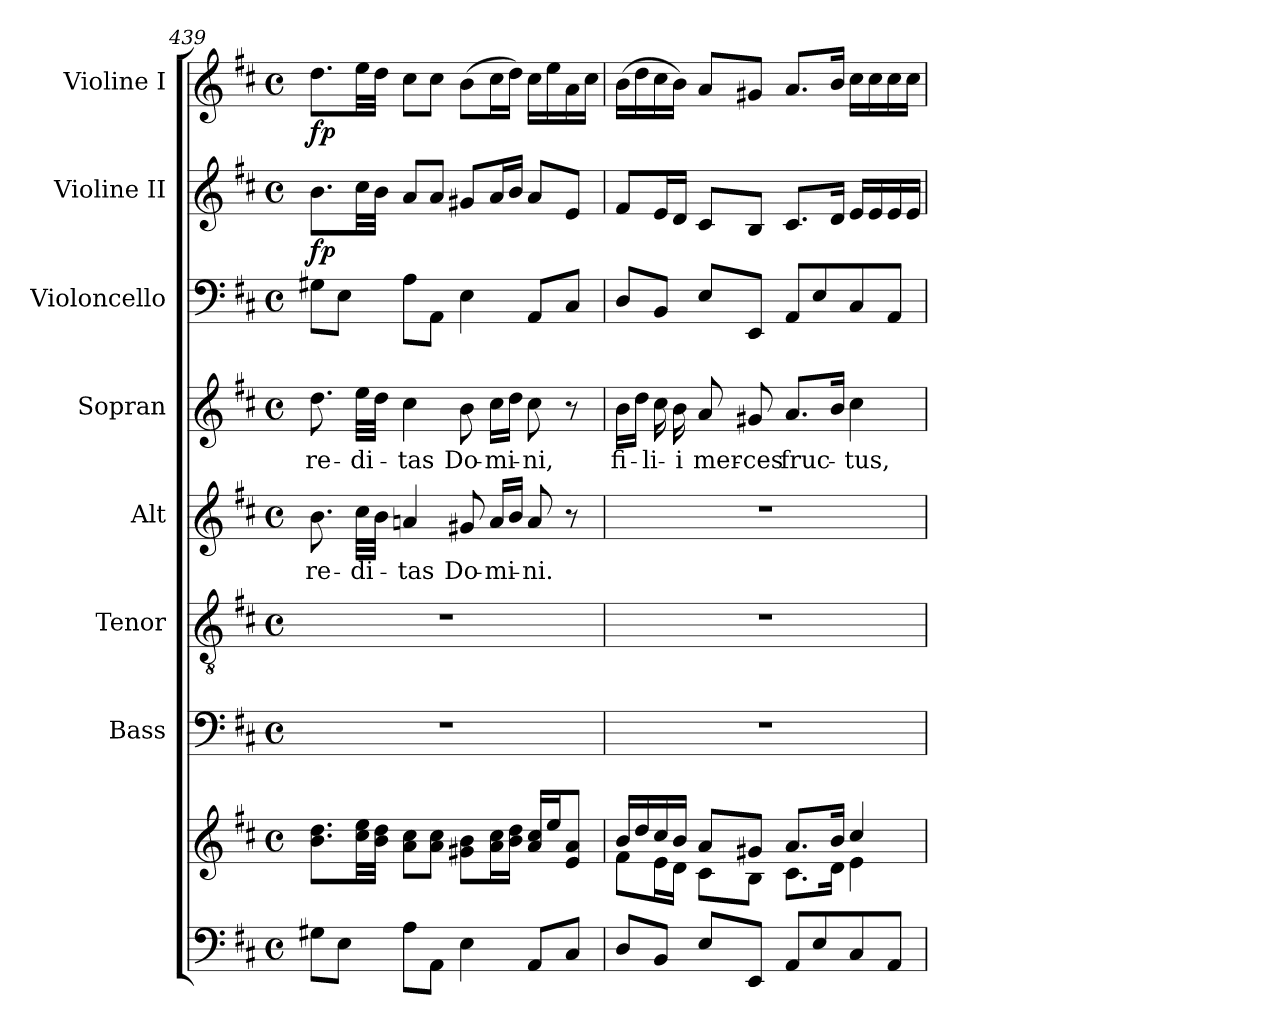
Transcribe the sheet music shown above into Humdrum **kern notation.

**kern	**kern	**kern	**kern	**kern	**text	**kern	**text	**kern	**kern	**dynam	**kern	**dynam
*part8	*part8	*part7	*part6	*part5	*part5	*part4	*part4	*part3	*part2	*part2	*part1	*part1
*staff9	*staff8	*staff7	*staff6	*staff5	*staff5	*staff4	*staff4	*staff3	*staff2	*staff2	*staff1	*staff1
*	*	*I"Bass	*I"Tenor	*I"Alt	*	*I"Sopran	*	*I"Violoncello	*I"Violine II	*	*I"Violine I	*
*	*	*I'B.	*I'T.	*I'A.	*	*I'S.	*	*I'Vc.	*I'Vl. II	*	*I'Vl. I	*
*clefF4	*clefG2	*clefF4	*clefGv2	*clefG2	*	*clefG2	*	*clefF4	*clefG2	*	*clefG2	*
*	*	*	*	*	*	*	*	*ITrd7c12	*	*	*	*
*k[f#c#]	*k[f#c#]	*k[f#c#]	*k[f#c#]	*k[f#c#]	*	*k[f#c#]	*	*k[f#c#]	*k[f#c#]	*	*k[f#c#]	*
*D:	*D:	*D:	*D:	*D:	*	*D:	*	*D:	*D:	*	*D:	*
*M4/4	*M4/4	*M4/4	*M4/4	*M4/4	*	*M4/4	*	*M4/4	*M4/4	*	*M4/4	*
*met(c)	*met(c)	*met(c)	*met(c)	*met(c)	*	*met(c)	*	*met(c)	*met(c)	*	*met(c)	*
=439	=439	=439	=439	=439	=439	=439	=439	=439	=439	=439	=439	=439
!	!	!	!	!	!LO:LY:b	!	!LO:LY:b	!	!	!LO:DY:b	!	!LO:DY:b
8G#X\L	8.b\ 8.dd\L	1r	1r	8.b\	-re-	8.dd\	-re-	8GG#X\L	8.b\L	fp	8.dd\L	fp
8E\J	.	.	.	.	.	.	.	8EE\J	.	.	.	.
!	!	!	!	!	!LO:LY:b	!	!LO:LY:b	!	!	!	!	!
.	32cc#\ 32ee\LL	.	.	32cc#\LLL	-di-	32ee\LLL	-di-	.	32cc#\LL	.	32ee\LL	.
.	32b\ 32dd\JJJ	.	.	32b\JJJ	.	32dd\JJJ	.	.	32b\JJJ	.	32dd\JJJ	.
!	!	!	!	!	!LO:LY:b	!	!LO:LY:b	!	!	!	!	!
8A\L	8a\ 8cc#\L	.	.	4an/	-tas	4cc#\	-tas	8AA\L	8a/L	.	8cc#\L	.
8AA\J	8a\ 8cc#\J	.	.	.	.	.	.	8AAA\J	8a/J	.	8cc#\J	.
!	!	!	!	!	!LO:LY:b	!	!LO:LY:b	!	!	!	!	!
4E\	8g#X\ 8b\L	.	.	8g#X/	Do-	8b\	Do-	4EE\	8g#X/L	.	(>8b\L	.
!	!	!	!	!	!LO:LY:b	!	!LO:LY:b	!	!	!	!	!
.	16a\ 16cc#\L	.	.	16a/LL	-mi-	16cc#\LL	-mi-	.	16a/L	.	16cc#\L	.
.	16b\ 16dd\JJ	.	.	16b/JJ	.	16dd\JJ	.	.	16b/JJ	.	16dd\JJ)	.
!	!	!	!	!	!LO:LY:b	!	!LO:LY:b	!	!	!	!	!
8AA/L	16a/ 16cc#/LL	.	.	8a/	-ni.	8cc#\	-ni,	8AAA/L	8a/L	.	16cc#\LL	.
.	16ee/J	.	.	.	.	.	.	.	.	.	16ee\	.
8C#/J	8e/ 8a/J	.	.	8r	.	8r	.	8CC#/J	8e/J	.	16a\	.
.	.	.	.	.	.	.	.	.	.	.	16cc#\JJ	.
!!LO:PB:g=z
=440	=440	=440	=440	=440	=440	=440	=440	=440	=440	=440	=440	=440
*	*^	*	*	*	*	*	*	*	*	*	*	*
!	!	!	!	!	!	!	!	!LO:LY:b	!	!	!	!	!
8D/L	16b/LL	8f#\L	1r	1r	1r	.	16b\LL	fi-	8DD/L	8f#/L	.	(>16b\LL	.
.	16dd/	.	.	.	.	.	16dd\JJ	.	.	.	.	16dd\	.
!	!	!	!	!	!	!	!	!LO:LY:b	!	!	!	!	!
8BB/J	16cc#/	16e\L	.	.	.	.	16cc#\	-li-	8BBB/J	16e/L	.	16cc#\	.
!	!	!	!	!	!	!	!	!LO:LY:b	!	!	!	!	!
.	16b/JJ	16d\JJ	.	.	.	.	16b\	-i	.	16d/JJ	.	16b\JJ)	.
!	!	!	!	!	!	!	!	!LO:LY:b	!	!	!	!	!
8E/L	8a/L	8c#\L	.	.	.	.	8a/	mer-	8EE/L	8c#/L	.	8a/L	.
!	!	!	!	!	!	!	!	!LO:LY:b	!	!	!	!	!
8EE/J	8g#X/J	8B\J	.	.	.	.	8g#X/	-ces	8EEE/J	8B/J	.	8g#X/J	.
!	!	!	!	!	!	!	!	!LO:LY:b	!	!	!	!	!
8AA/L	8.a/L	8.c#\L	.	.	.	.	8.a/L	fruc-	8AAA/L	8.c#/L	.	8.a/L	.
8E/	.	.	.	.	.	.	.	.	8EE/	.	.	.	.
.	16b/Jk	16d\Jk	.	.	.	.	16b/Jk	.	.	16d/Jk	.	16b/Jk	.
!	!	!	!	!	!	!	!	!LO:LY:b	!	!	!	!	!
8C#/	4cc#/	4e\	.	.	.	.	4cc#\	-tus,	8CC#/	16e/LL	.	16cc#\LL	.
.	.	.	.	.	.	.	.	.	.	16e/	.	16cc#\	.
8AA/J	.	.	.	.	.	.	.	.	8AAA/J	16e/	.	16cc#\	.
.	.	.	.	.	.	.	.	.	.	16e/JJ	.	16cc#\JJ	.
*	*v	*v	*	*	*	*	*	*	*	*	*	*	*
=	=	=	=	=	=	=	=	=	=	=	=	=
*-	*-	*-	*-	*-	*-	*-	*-	*-	*-	*-	*-	*-
